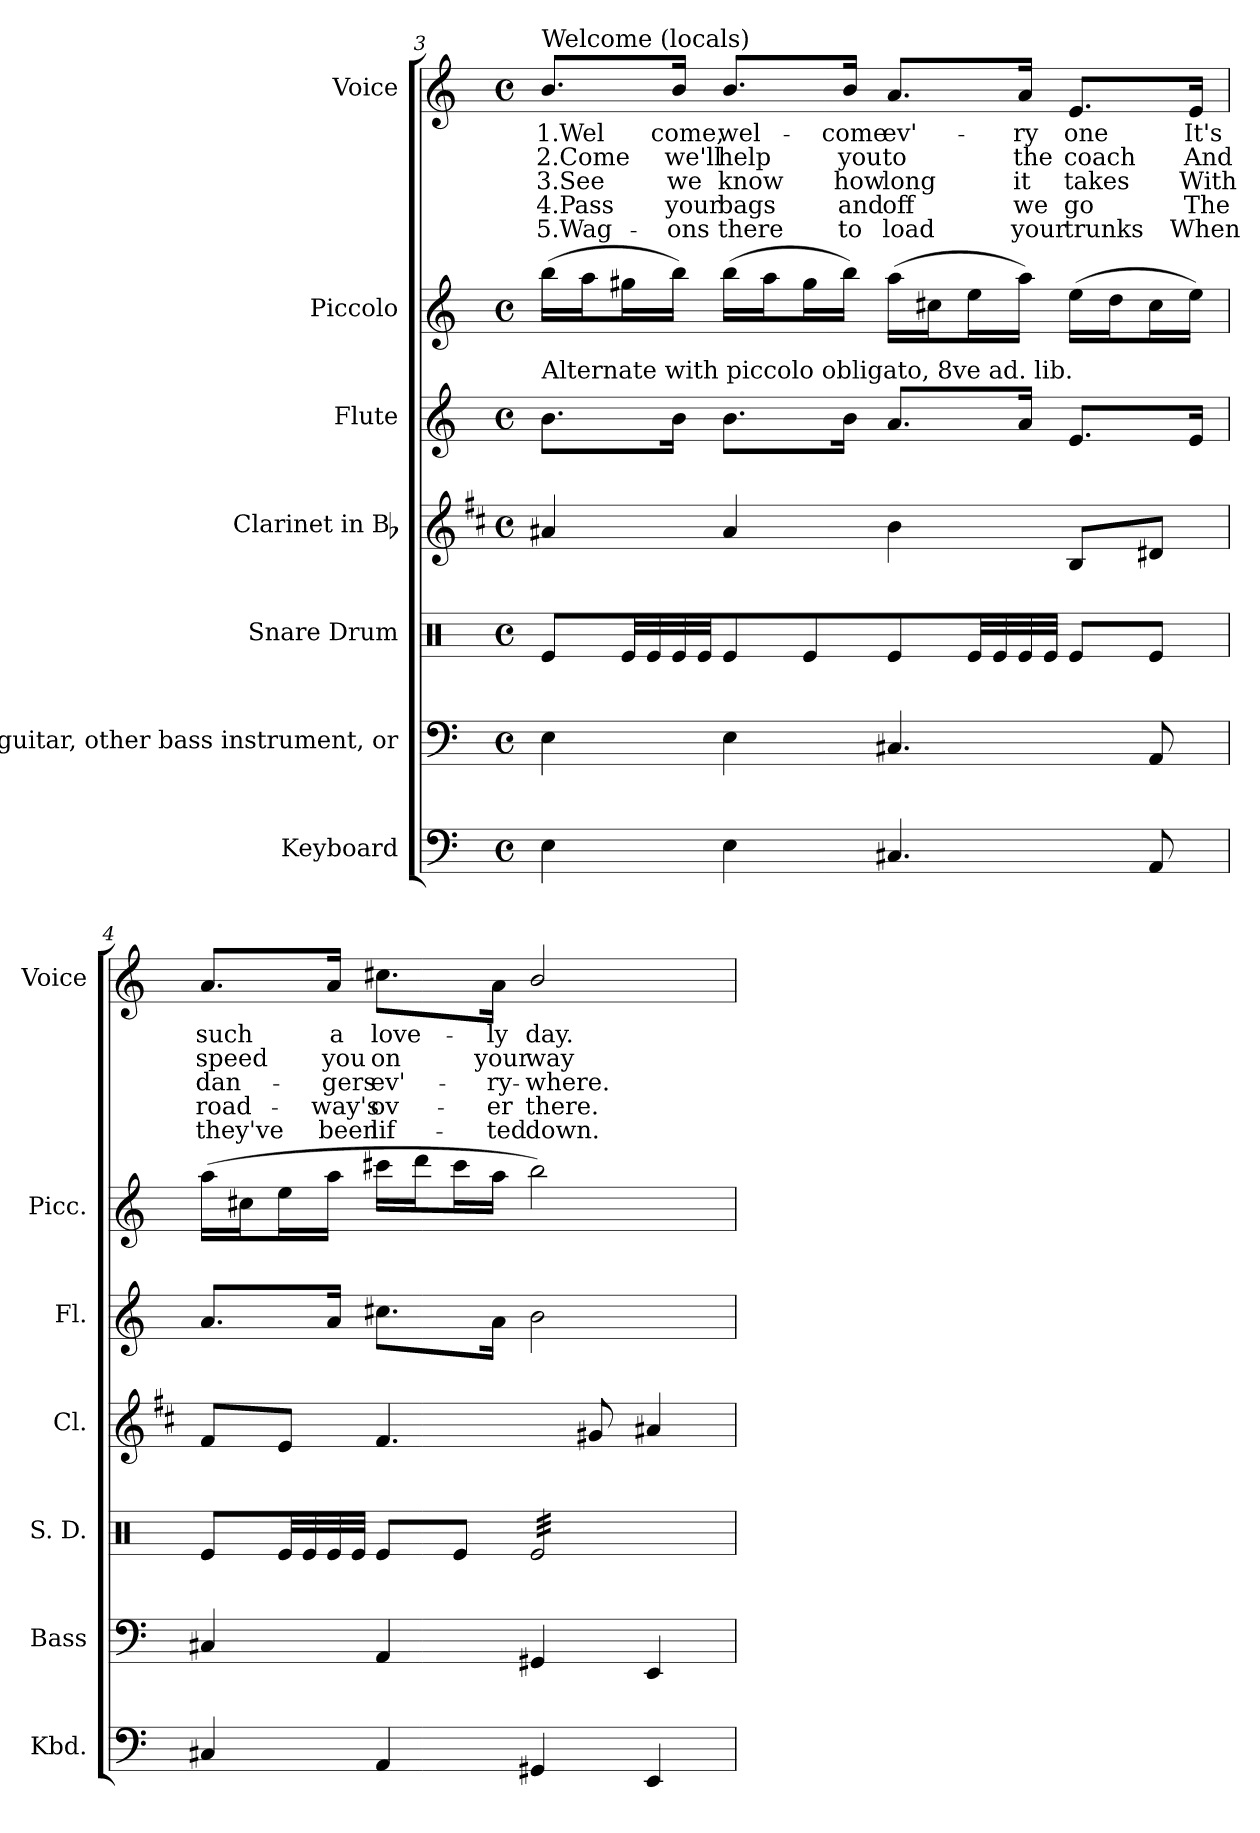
**kern	**kern	**kern	**kern	**kern	**kern	**kern	**text	**text	**text	**text	**text
*part7	*part6	*part5	*part4	*part3	*part2	*part1	*part1	*part1	*part1	*part1	*part1
*staff7	*staff6	*staff5	*staff4	*staff3	*staff2	*staff1	*staff1	*staff1	*staff1	*staff1	*staff1
*I"Keyboard	*I"Bass guitar, other bass instrument,  or	*I"Snare Drum	*I"Clarinet in Bb	*I"Flute	*I"Piccolo	*I"Voice	*	*	*	*	*
*I'Kbd.	*I'Bass	*I'S. D.	*I'Cl.	*I'Fl.	*I'Picc.	*I'Voice	*	*	*	*	*
*clefF4	*clefF4	*clefX	*clefG2	*clefG2	*clefG2	*clefG2	*	*	*	*	*
*	*ITrd7c12	*	*ITrd1c2	*	*ITrd-7c-12	*	*	*	*	*	*
*k[]	*k[]	*k[]	*k[]	*k[]	*k[]	*k[]	*	*	*	*	*
*C:	*C:	*C:	*C:	*C:	*C:	*C:	*	*	*	*	*
*M4/4	*M4/4	*M4/4	*M4/4	*M4/4	*M4/4	*M4/4	*	*	*	*	*
*met(c)	*met(c)	*met(c)	*met(c)	*met(c)	*met(c)	*met(c)	*	*	*	*	*
=3	=3	=3	=3	=3	=3	=3	=3	=3	=3	=3	=3
!	!	!	!	!	!	!LO:TX:a:t=Welcome (locals)	!	!	!	!	!
!	!	!	!	!LO:TX:a:t=Alternate with piccolo obligato, 8ve ad. lib.	!	!	!	!	!	!	!
!	!	!	!	!	!	!	!LO:LY:b:color=#000000	!LO:LY:b:color=#000000	!LO:LY:b:color=#000000	!LO:LY:b:color=#000000	!LO:LY:b:color=#000000
4Ei\	4EEi\	8Rei/L	4g#Xi/	8.bi\L	(16bbbi\LL	8.bi/L	1.Wel	2.Come	3.See	-4.Pass	5.Wag-
.	.	.	.	.	16aaai\J	.	.	.	.	.	.
*	*	*tremolo	*	*	*	*	*	*	*	*	*
.	.	32Rei/	.	.	16ggg#Xi\L	.	.	.	.	.	.
.	.	32Rei/	.	.	.	.	.	.	.	.	.
!	!	!	!	!	!	!	!LO:LY:b:color=#000000	!LO:LY:b:color=#000000	!LO:LY:b:color=#000000	!LO:LY:b:color=#000000	!LO:LY:b:color=#000000
.	.	32Rei/	.	16bi\Jk	16bbbi\JJ)	16bi/Jk	come,	we'll	we	your	ons
.	.	32Rei/JJJ	.	.	.	.	.	.	.	.	.
*	*	*Xtremolo	*	*	*	*	*	*	*	*	*
!	!	!	!	!	!	!	!LO:LY:b:color=#000000	!LO:LY:b:color=#000000	!LO:LY:b:color=#000000	!LO:LY:b:color=#000000	!LO:LY:b:color=#000000
4Ei\	4EEi\	8Rei/L	4g#i/	8.bi\L	(16bbbi\LL	8.bi/L	wel-	help	know	bags	there
.	.	.	.	.	16aaai\J	.	.	.	.	.	.
.	.	8Rei/J	.	.	16ggg#i\L	.	.	.	.	.	.
!	!	!	!	!	!	!	!LO:LY:b:color=#000000	!LO:LY:b:color=#000000	!LO:LY:b:color=#000000	!LO:LY:b:color=#000000	!LO:LY:b:color=#000000
.	.	.	.	16bi\Jk	16bbbi\JJ)	16bi/Jk	-come	you	how	and	to
!	!	!	!	!	!	!	!LO:LY:b:color=#000000	!LO:LY:b:color=#000000	!LO:LY:b:color=#000000	!LO:LY:b:color=#000000	!LO:LY:b:color=#000000
4.C#Xi/	4.CC#Xi/	8Rei/L	4ai\	8.ai/L	(16aaai\LL	8.ai/L	ev'-	to	long	off	load
.	.	.	.	.	16ccc#Xi\J	.	.	.	.	.	.
*	*	*tremolo	*	*	*	*	*	*	*	*	*
.	.	32Rei/	.	.	16eeei\L	.	.	.	.	.	.
.	.	32Rei/	.	.	.	.	.	.	.	.	.
!	!	!	!	!	!	!	!LO:LY:b:color=#000000	!LO:LY:b:color=#000000	!LO:LY:b:color=#000000	!LO:LY:b:color=#000000	!LO:LY:b:color=#000000
.	.	32Rei/	.	16ai/Jk	16aaai\JJ)	16ai/Jk	-ry	the	it	we	your
.	.	32Rei/JJJ	.	.	.	.	.	.	.	.	.
*	*	*Xtremolo	*	*	*	*	*	*	*	*	*
!	!	!	!	!	!	!	!LO:LY:b:color=#000000	!LO:LY:b:color=#000000	!LO:LY:b:color=#000000	!LO:LY:b:color=#000000	!LO:LY:b:color=#000000
.	.	8Rei/L	8Ai/L	8.ei/L	(16eeei\LL	8.ei/L	one	coach	takes	go	trunks
.	.	.	.	.	16dddi\J	.	.	.	.	.	.
8AAi/	8AAAi/	8Rei/J	8c#Xi/J	.	16ccc#i\L	.	.	.	.	.	.
!	!	!	!	!	!	!	!LO:LY:b:color=#000000	!LO:LY:b:color=#000000	!LO:LY:b:color=#000000	!LO:LY:b:color=#000000	!LO:LY:b:color=#000000
.	.	.	.	16ei/Jk	16eeei\JJ)	16ei/Jk	It's	And	With	The	When
!!LO:LB:g=z
=4	=4	=4	=4	=4	=4	=4	=4	=4	=4	=4	=4
!	!	!	!	!	!	!	!LO:LY:b:color=#000000	!LO:LY:b:color=#000000	!LO:LY:b:color=#000000	!LO:LY:b:color=#000000	!LO:LY:b:color=#000000
4C#Xi/	4CC#Xi/	8Rei/L	8ei/L	8.ai/L	(16aaai\LL	8.ai/L	such	speed	dan-	-road-	-they've
.	.	.	.	.	16ccc#Xi\J	.	.	.	.	.	.
*	*	*tremolo	*	*	*	*	*	*	*	*	*
.	.	32Rei/	8di/J	.	16eeei\L	.	.	.	.	.	.
.	.	32Rei/	.	.	.	.	.	.	.	.	.
!	!	!	!	!	!	!	!LO:LY:b:color=#000000	!LO:LY:b:color=#000000	!LO:LY:b:color=#000000	!LO:LY:b:color=#000000	!LO:LY:b:color=#000000
.	.	32Rei/	.	16ai/Jk	16aaai\JJ	16ai/Jk	a	you	gers	way's	been
.	.	32Rei/JJJ	.	.	.	.	.	.	.	.	.
*	*	*Xtremolo	*	*	*	*	*	*	*	*	*
!	!	!	!	!	!	!	!LO:LY:b:color=#000000	!LO:LY:b:color=#000000	!LO:LY:b:color=#000000	!LO:LY:b:color=#000000	!LO:LY:b:color=#000000
4AAi/	4AAAi/	8Rei/L	4.ei/	8.cc#Xi\L	16cccc#Xi\LL	8.cc#Xi\L	love-	on	ev'-	-ov-	-lif-
.	.	.	.	.	16ddddi\J	.	.	.	.	.	.
.	.	8Rei/J	.	.	16cccc#i\L	.	.	.	.	.	.
!	!	!	!	!	!	!	!LO:LY:b:color=#000000	!LO:LY:b:color=#000000	!LO:LY:b:color=#000000	!LO:LY:b:color=#000000	!LO:LY:b:color=#000000
.	.	.	.	16ai\Jk	16aaai\JJ	16ai\Jk	-ly	your	-ry-	-er	ted
!	!	!	!	!	!	!	!LO:LY:b:color=#000000	!LO:LY:b:color=#000000	!LO:LY:b:color=#000000	!LO:LY:b:color=#000000	!LO:LY:b:color=#000000
*	*	*tremolo	*	*	*	*	*	*	*	*	*
4GG#Xi/	4GGG#Xi/	32Rei/LLL	.	2bi\	2bbbi\)	2bi/	day.	way	where.	there.	down.
.	.	32Rei/	.	.	.	.	.	.	.	.	.
.	.	32Rei/	.	.	.	.	.	.	.	.	.
.	.	32Rei/	.	.	.	.	.	.	.	.	.
.	.	32Rei/	8f#Xi/	.	.	.	.	.	.	.	.
.	.	32Rei/	.	.	.	.	.	.	.	.	.
.	.	32Rei/	.	.	.	.	.	.	.	.	.
.	.	32Rei/	.	.	.	.	.	.	.	.	.
4EEi/	4EEEi/	32Rei/	4g#Xi/	.	.	.	.	.	.	.	.
.	.	32Rei/	.	.	.	.	.	.	.	.	.
.	.	32Rei/	.	.	.	.	.	.	.	.	.
.	.	32Rei/	.	.	.	.	.	.	.	.	.
.	.	32Rei/	.	.	.	.	.	.	.	.	.
.	.	32Rei/	.	.	.	.	.	.	.	.	.
.	.	32Rei/	.	.	.	.	.	.	.	.	.
.	.	32Rei/JJJ	.	.	.	.	.	.	.	.	.
*	*	*Xtremolo	*	*	*	*	*	*	*	*	*
=	=	=	=	=	=	=	=	=	=	=	=
*-	*-	*-	*-	*-	*-	*-	*-	*-	*-	*-	*-
